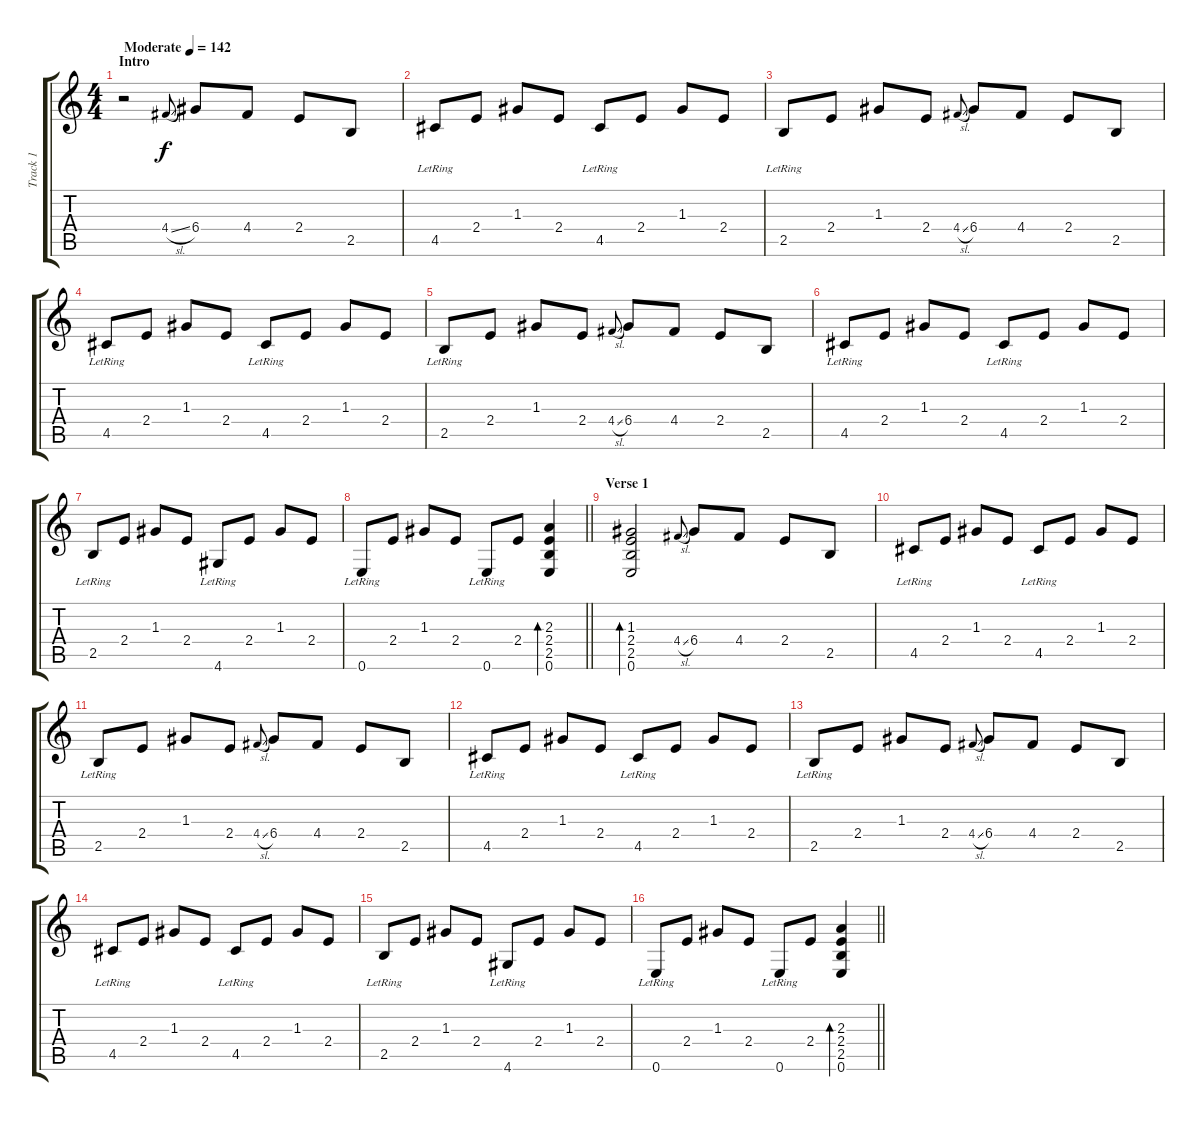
\track ("Track 1" "Track 1") {instrument acousticguitarsteel}
\staff {score tabs}
\tuning (E4 B3 G3 D3 A2 E2) {hide}
\ts (4 4)
\section ("" "Intro")
\tempo (142 "Moderate")
\clef g2
\ks c
r.2{dy f instrument acousticguitarsteel} 4.4{sl}.8{gr onbeat} 6.4.8 4.4.8 2.4.8 2.5.8 |
4.5{lr}.8 2.4.8 1.3.8 2.4.8 4.5{lr}.8 2.4.8 1.3.8 2.4.8 |
2.5{lr}.8 2.4.8 1.3.8 2.4.8 4.4{sl}.8{gr onbeat} 6.4.8 4.4.8 2.4.8 2.5.8 |
4.5{lr}.8 2.4.8 1.3.8 2.4.8 4.5{lr}.8 2.4.8 1.3.8 2.4.8 |
2.5{lr}.8 2.4.8 1.3.8 2.4.8 4.4{sl}.8{gr onbeat} 6.4.8 4.4.8 2.4.8 2.5.8 |
4.5{lr}.8 2.4.8 1.3.8 2.4.8 4.5{lr}.8 2.4.8 1.3.8 2.4.8 |
2.5{lr}.8 2.4.8 1.3.8 2.4.8 4.6{lr}.8 2.4.8 1.3.8 2.4.8 |
\barLineRight lightlight
0.6{lr}.8 2.4.8 1.3.8 2.4.8 0.6{lr}.8 2.4.8 (2.3 2.4 2.5 0.6).4{bd 240} |
\section ("" "Verse 1")
(1.3 2.4 2.5 0.6).2{bd 240} 4.4{sl}.8{gr onbeat} 6.4.8 4.4.8 2.4.8 2.5.8 |
4.5{lr}.8 2.4.8 1.3.8 2.4.8 4.5{lr}.8 2.4.8 1.3.8 2.4.8 |
2.5{lr}.8 2.4.8 1.3.8 2.4.8 4.4{sl}.8{gr onbeat} 6.4.8 4.4.8 2.4.8 2.5.8 |
4.5{lr}.8 2.4.8 1.3.8 2.4.8 4.5{lr}.8 2.4.8 1.3.8 2.4.8 |
2.5{lr}.8 2.4.8 1.3.8 2.4.8 4.4{sl}.8{gr onbeat} 6.4.8 4.4.8 2.4.8 2.5.8 |
4.5{lr}.8 2.4.8 1.3.8 2.4.8 4.5{lr}.8 2.4.8 1.3.8 2.4.8 |
2.5{lr}.8 2.4.8 1.3.8 2.4.8 4.6{lr}.8 2.4.8 1.3.8 2.4.8 |
\barLineRight lightlight
0.6{lr}.8 2.4.8 1.3.8 2.4.8 0.6{lr}.8 2.4.8 (2.3 2.4 2.5 0.6).4{bd 240}
